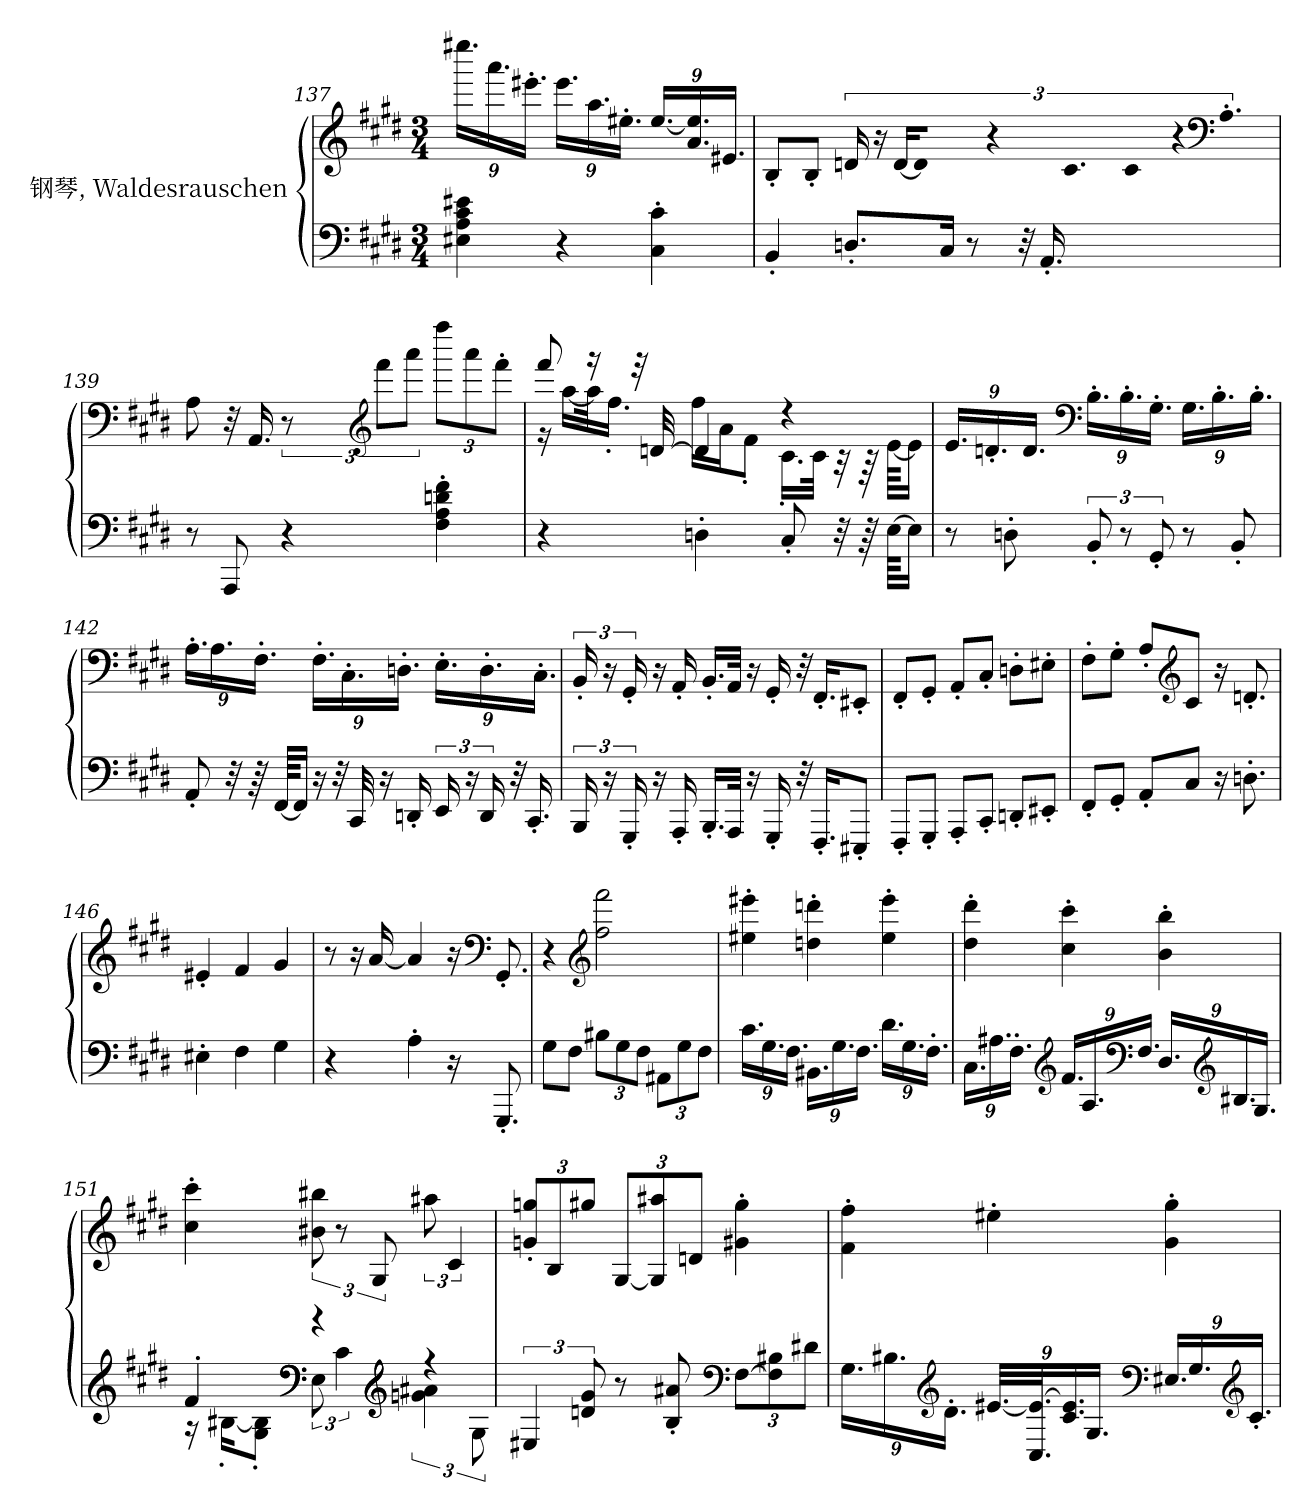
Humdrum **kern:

**kern	**kern
*part1	*part1
*staff2	*staff1
*I"钢琴, Waldesrauschen	*
*clefF4	*clefG2
*k[f#c#g#d#]	*k[f#c#g#d#]
*M3/4	*M3/4
*	*Xbrackettup
=137	=137
4E#X\ 4A\ 4c#\ 4e#X\	18.eeee#X\LL
.	18.aaa\
.	18.eee#X'\JJ
4r	18.eee#\LL
.	18.aa\
.	18.ee#X'\JJ
4C#\' 4c#\'	[18.ee#/LL
.	18.a/ 18.ee#/]
.	18.e#X/JJ
!!LO:LB:g=z
=138	=138
4BB'/	8B'/L
.	8B'/J
*	*brackettup
8.Dn'/L	24dn/
.	24r
.	[24d/LL
.	16d/JJ]
16C#/Jk	64r
.	32.c#/
8r	8c#/
32r	32r
*	*clefF4
16.AA'/	16.A'\
=139	=139
8r	8A\
8AAA/	32r
.	16.AA/
4r	12r
*	*clefG2
.	12fff#\L
.	12aaa\J
*	*Xbrackettup
4F#\' 4A\' 4dn\' 4f#\'	12ffff#\L
.	12aaa\
.	12fff#'\J
!!LO:LB:g=z
=140	=140
*	*^
4r	8fff#/	16r
.	.	[16aa\LL
.	16r	32aa\K]
.	.	16.ff#'\JJ
.	32r	.
.	[32dn/	.
4Dn'\	4d/]	16ff#\LL
.	.	16a\J
.	.	8f#'\J
8C#'/	4r	16.c#'\LL
.	.	32c#\JJk
32r	.	32r
64r	.	64r
[64E\KKLL	.	[64e\KKLL
16E\JJ]	.	16e\JJ]
*	*v	*v
=141	=141
8r	18.e/LL
.	18.dn'/
8Dn'\	.
.	18.d/JJ
*	*clefF4
12BB'/	18.B'\LL
12r	18.B'\
12GG#'/	18.G#'\JJ
8r	18.G#\LL
.	18.B'\
8BB'/	.
.	18.B'\JJ
!!LO:PB:g=z
=142	=142
8AA'/	18.A'\LL
.	18.A\
32r	.
64r	.
.	18.F#'\JJ
[64FF#/KKLL	.
16FF#/JJ]	.
16r	18.F#'\LL
32r	.
.	18.C#'\
32CC#/	.
16r	.
.	18.Dn'\JJ
16DDn'/	.
24EE/	18.E'\LL
24r	.
24DD/	18.D'\
32r	.
16.CC#'/	.
.	18.C#'\JJ
=143	=143
*	*brackettup
24BBB/	24BB'/
24r	24r
24GGG#'/	24GG#'/
16r	16r
16AAA'/	16AA'/
16.BBB'/LL	16.BB'/LL
32AAA/JJk	32AA/JJk
16r	16r
16GGG#'/	16GG#'/
32r	32r
16.FFF#'/KL	16.FF#'/KL
8EEE#X'/J	8EE#X'/J
!!LO:LB:g=z
=144	=144
8FFF#'/L	8FF#'/L
8GGG#'/J	8GG#'/J
8AAA'/L	8AA'/L
8CC#'/J	8C#'/J
8DDn'/L	8Dn'\L
8EE#X'/J	8E#X'\J
=145	=145
8FF#'/L	8F#'\L
8GG#'/J	8G#'\J
8AA'/L	8A'/L
*	*clefG2
8C#/J	8c#/J
16r	16r
8.Dn'\	8.dn'/
=146	=146
4E#X'\	4e#X'/
4F#\	4f#/
4G#\	4g#/
=147	=147
4r	8r
.	16r
.	[16a/
4A'\	4a/]
16r	16r
*	*clefF4
8.GGG#'/	8.GG#'/
=148	=148
8G#\L	4r
8F#\J	.
*	*clefG2
*Xbrackettup	*
12B#X\L	2ff#\ 2fff#\
12G#\	.
12F#\J	.
12AA#X\L	.
12G#\	.
12F#\J	.
!!LO:LB:g=z
=149	=149
18.c#\LL	4ee#X\' 4eee#X\'
18.G#\	.
18.F#\JJ	.
18.BB#X\LL	4ddn\' 4dddn\'
18.G#\	.
18.F#\JJ	.
18.d#\LL	4ee#\' 4eee#\'
18.G#\	.
18.F#'\JJ	.
=150	=150
18.C#\LL	4dd#\' 4ddd#\'
18.A#X\	.
18.F#'\JJ	.
*clefG2	*
18.f#/LL	4cc#\' 4ccc#\'
18.A#/	.
*clefF4	*
18.F#/JJ	.
18.D#/LL	4b\' 4bb\'
*clefG2	*
18.B#X/	.
18.G#/JJ	.
!!LO:LB:g=z
=151	=151
*^	*
4f#'/	16r	4cc#\' 4ccc#\'
.	[16B#X'\KL	.
.	8G#\' 8B#\]'J	.
*clefF4	*	*
*	*brackettup	*
4r	12E\	12b#X\ 12bb#X\
.	6c#\	12r
.	.	12G#/
*clefG2	*	*
4r	6gn\ 6a#X\	12aa#X\
.	.	6c#/
.	12G#\	.
*v	*v	*
=152	=152
*	*Xbrackettup
6E#X/	12gn/' 12ggn/'L
.	12B/
12dn/ 12g#/	12gg#X/J
8r	[12G#/L
.	12G#/] 12aa#X/
8B/' 8a#X/'	.
.	12dn/J
*clefF4	*
*Xbrackettup	*
[12F#\L	4g#X\' 4gg#\'
12F#\] 12B#X\	.
12d#X\J	.
!!LO:LB:g=z
=153	=153
18.G#\LL	4f#\' 4ff#\'
18.B#X\	.
*clefG2	*
18.d#'\JJ	.
[36.e#X/LLL	4ee#X'\
36.C#/ 36.e#/_J	.
18.c#/ 18.e#/]	.
18.G#/JJ	.
*clefF4	*
18.E#X/LL	4g#\' 4gg#\'
18.G#/	.
*clefG2	*
18.c#'/JJ	.
=	=
*-	*-
